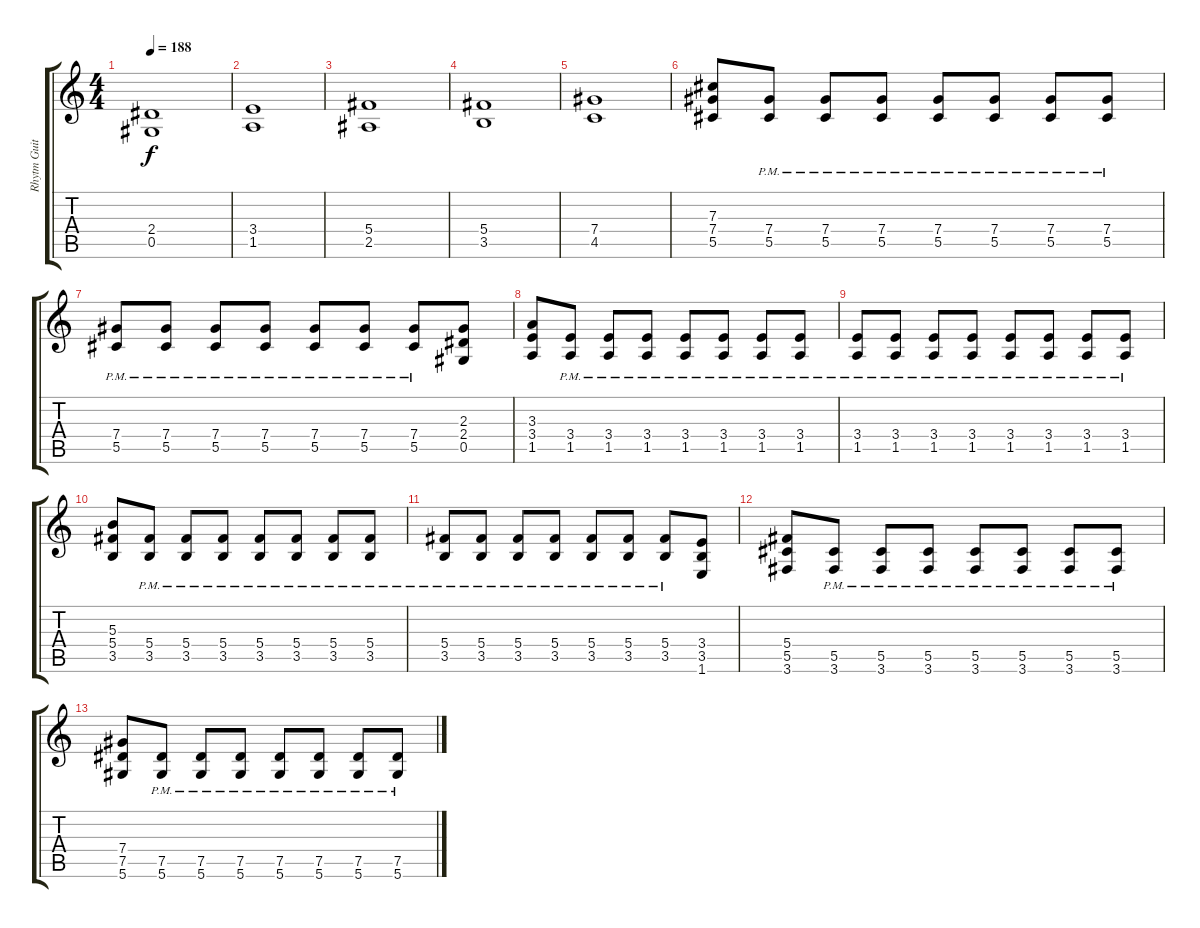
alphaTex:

\track ("Rhytm Guitar" "Rhytm Guit") {instrument distortionguitar}
\staff {score tabs}
\tuning (Eb4 Bb3 Gb3 Db3 Ab2 Eb2) {hide}
\ts (4 4)
\tempo 188
\clef g2
\ks c
(2.4 0.5).1{dy f} |
(3.4 1.5).1 |
(5.4 2.5).1 |
(5.4 3.5).1 |
(7.4 4.5).1 |
(7.3 7.4 5.5).8 (7.4{pm} 5.5{pm}).8 (7.4{pm} 5.5{pm}).8 (7.4{pm} 5.5{pm}).8 (7.4{pm} 5.5{pm}).8 (7.4{pm} 5.5{pm}).8 (7.4{pm} 5.5{pm}).8 (7.4{pm} 5.5{pm}).8 |
(7.4{pm} 5.5{pm}).8 (7.4{pm} 5.5{pm}).8 (7.4{pm} 5.5{pm}).8 (7.4{pm} 5.5{pm}).8 (7.4{pm} 5.5{pm}).8 (7.4{pm} 5.5{pm}).8 (7.4{pm} 5.5{pm}).8 (2.3 2.4 0.5).8 |
(3.3 3.4 1.5).8 (3.4{pm} 1.5{pm}).8 (3.4{pm} 1.5{pm}).8 (3.4{pm} 1.5{pm}).8 (3.4{pm} 1.5{pm}).8 (3.4{pm} 1.5{pm}).8 (3.4{pm} 1.5{pm}).8 (3.4{pm} 1.5{pm}).8 |
(3.4{pm} 1.5{pm}).8 (3.4{pm} 1.5{pm}).8 (3.4{pm} 1.5{pm}).8 (3.4{pm} 1.5{pm}).8 (3.4{pm} 1.5{pm}).8 (3.4{pm} 1.5{pm}).8 (3.4{pm} 1.5{pm}).8 (3.4{pm} 1.5{pm}).8 |
(5.3 5.4 3.5).8 (5.4{pm} 3.5{pm}).8 (5.4{pm} 3.5{pm}).8 (5.4{pm} 3.5{pm}).8 (5.4{pm} 3.5{pm}).8 (5.4{pm} 3.5{pm}).8 (5.4{pm} 3.5{pm}).8 (5.4{pm} 3.5{pm}).8 |
(5.4{pm} 3.5{pm}).8 (5.4{pm} 3.5{pm}).8 (5.4{pm} 3.5{pm}).8 (5.4{pm} 3.5{pm}).8 (5.4{pm} 3.5{pm}).8 (5.4{pm} 3.5{pm}).8 (5.4{pm} 3.5{pm}).8 (3.4 3.5 1.6).8 |
(5.4 5.5 3.6).8 (5.5{pm} 3.6{pm}).8 (5.5{pm} 3.6{pm}).8 (5.5{pm} 3.6{pm}).8 (5.5{pm} 3.6{pm}).8 (5.5{pm} 3.6{pm}).8 (5.5{pm} 3.6{pm}).8 (5.5{pm} 3.6{pm}).8 |
(7.4 7.5 5.6).8 (7.5{pm} 5.6{pm}).8 (7.5{pm} 5.6{pm}).8 (7.5{pm} 5.6{pm}).8 (7.5{pm} 5.6{pm}).8 (7.5{pm} 5.6{pm}).8 (7.5{pm} 5.6{pm}).8 (7.5{pm} 5.6{pm}).8
